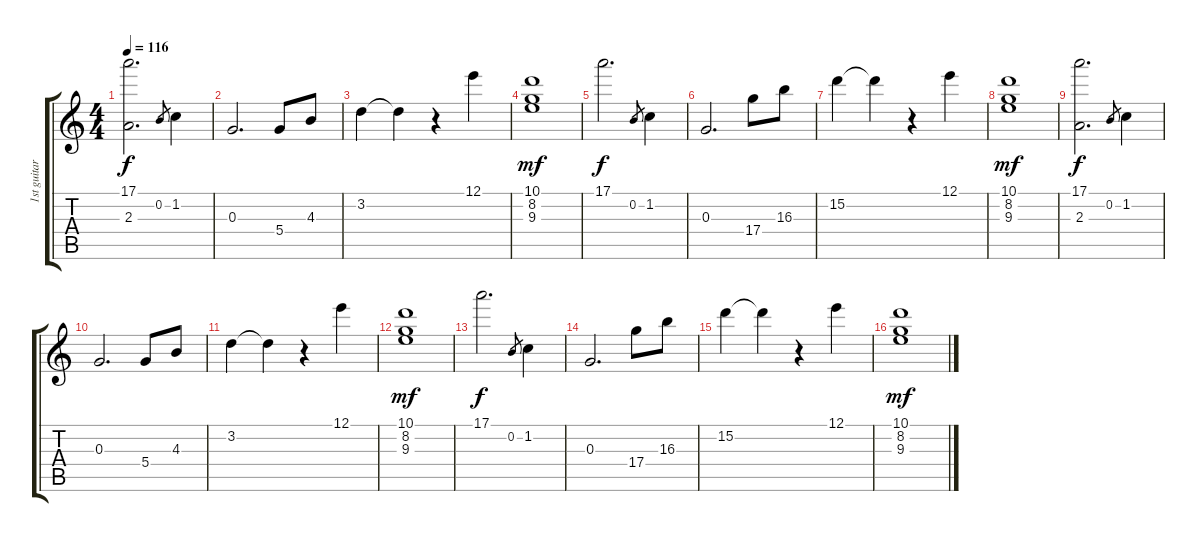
\track ("1st guitar" "1st guitar") {mute instrument overdrivenguitar}
\staff {score tabs}
\tuning (E4 B3 G3 D3 A2 E2) {hide}
\ts (4 4)
\tempo 116
\clef g2
\ks c
(17.1 2.3).2{d dy f volume 12 instrument distortionguitar} 0.2.8{gr} 1.2.4 |
0.3.2{d} 5.4.8 4.3.8 |
3.2.4 3.2{t}.4 r.4 12.1.4 |
(10.1 8.2 9.3).1{dy mf} |
17.1.2{d dy f volume 12 instrument distortionguitar} 0.2.8{gr} 1.2.4 |
0.3.2{d} 17.4.8 16.3.8 |
15.2.4 15.2{t}.4 r.4 12.1.4 |
(10.1 8.2 9.3).1{dy mf} |
(17.1 2.3).2{d dy f volume 12 instrument distortionguitar} 0.2.8{gr} 1.2.4 |
0.3.2{d} 5.4.8 4.3.8 |
3.2.4 3.2{t}.4 r.4 12.1.4 |
(10.1 8.2 9.3).1{dy mf} |
17.1.2{d dy f volume 12 instrument distortionguitar} 0.2.8{gr} 1.2.4 |
0.3.2{d} 17.4.8 16.3.8 |
15.2.4 15.2{t}.4 r.4 12.1.4 |
(10.1 8.2 9.3).1{dy mf}
